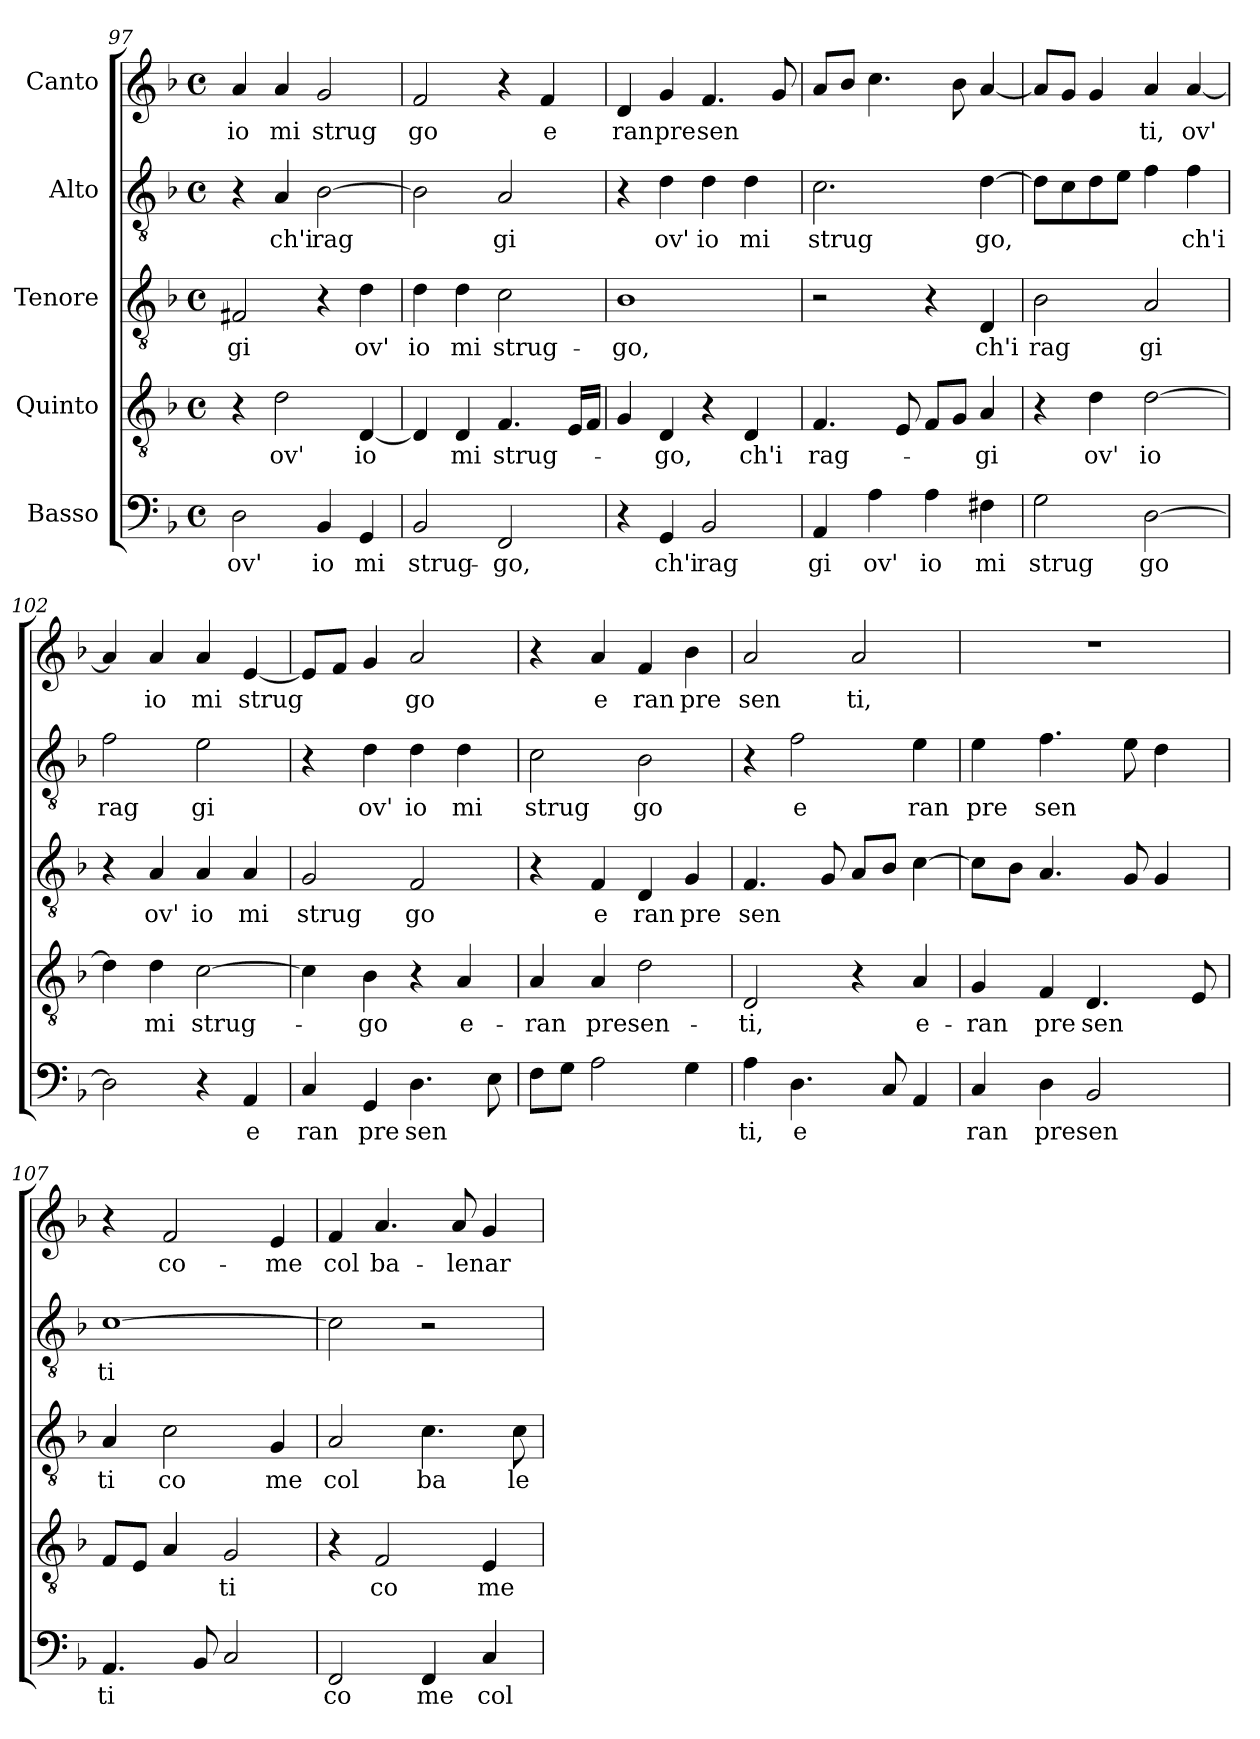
**kern	**text	**kern	**text	**kern	**text	**kern	**text	**kern	**text
*part5	*part5	*part4	*part4	*part3	*part3	*part2	*part2	*part1	*part1
*staff5	*staff5	*staff4	*staff4	*staff3	*staff3	*staff2	*staff2	*staff1	*staff1
*I"Basso	*	*I"Quinto	*	*I"Tenore	*	*I"Alto	*	*I"Canto	*
*clefF4	*	*clefGv2	*	*clefGv2	*	*clefGv2	*	*clefG2	*
*k[b-]	*	*k[b-]	*	*k[b-]	*	*k[b-]	*	*k[b-]	*
*F:	*	*F:	*	*F:	*	*F:	*	*F:	*
*M4/4	*	*M4/4	*	*M4/4	*	*M4/4	*	*M4/4	*
*met(c)	*	*met(c)	*	*met(c)	*	*met(c)	*	*met(c)	*
=97	=97	=97	=97	=97	=97	=97	=97	=97	=97
!	!LO:LY:b:cj	!	!	!	!LO:LY:b:cj	!	!	!	!LO:LY:b:cj
2D\	ov'	4r	.	2F#X/	-gi	4r	.	4a/	io
!	!	!	!LO:LY:b:cj	!	!	!	!LO:LY:b:cj	!	!LO:LY:b:cj
.	.	2d\	ov'	.	.	4A/	ch'i	4a/	mi
!	!LO:LY:b:cj	!	!	!	!	!	!LO:LY:b	!	!LO:LY:b:cj
4BB-/	io	.	.	4r	.	[>2B-\	rag	2g/	strug
!	!LO:LY:b:cj	!	!LO:LY:b:cj	!	!LO:LY:b:cj	!	!	!	!
4GG/	mi	[<4D/	io	4d\	ov'	.	.	.	.
=98	=98	=98	=98	=98	=98	=98	=98	=98	=98
!	!LO:LY:b:cj	!	!	!	!LO:LY:b:cj	!	!	!	!LO:LY:b:cj
2BB-/	strug-	4D/]	.	4d\	io	2B-\]	.	2f/	go
!	!	!	!LO:LY:b:cj	!	!LO:LY:b:cj	!	!	!	!
.	.	4D/	mi	4d\	mi	.	.	.	.
!	!LO:LY:b:cj	!	!LO:LY:b	!	!LO:LY:b:cj	!	!LO:LY:b:cj	!	!
2FF/	-go,	4.F/	strug-	2c\	strug-	2A/	gi	4r	.
!	!	!	!	!	!	!	!	!	!LO:LY:b:cj
.	.	.	.	.	.	.	.	4f/	e
.	.	16E/L	.	.	.	.	.	.	.
.	.	16F/J	.	.	.	.	.	.	.
!!LO:PB:g=z
=99	=99	=99	=99	=99	=99	=99	=99	=99	=99
!	!	!	!	!	!LO:LY:b:cj	!	!	!	!LO:LY:b:cj
4r	.	4G/	.	1B-	-go,	4r	.	4d/	ran
!	!LO:LY:b:cj	!	!LO:LY:b:cj	!	!	!	!LO:LY:b:cj	!	!LO:LY:b:cj
4GG/	ch'i	4D/	-go,	.	.	4d\	ov'	4g/	pre
!	!LO:LY:b:cj	!	!	!	!	!	!LO:LY:b:cj	!	!LO:LY:b
2BB-/	rag	4r	.	.	.	4d\	io	4.f/	sen
!	!	!	!LO:LY:b:cj	!	!	!	!LO:LY:b:cj	!	!
.	.	4D/	ch'i	.	.	4d\	mi	.	.
.	.	.	.	.	.	.	.	8g/	.
=100	=100	=100	=100	=100	=100	=100	=100	=100	=100
!	!LO:LY:b:cj	!	!LO:LY:b	!	!	!	!LO:LY:b:cj	!	!
4AA/	gi	4.F/	rag-	2r	.	2.c\	strug	8a/L	.
.	.	.	.	.	.	.	.	8b-/J	.
!	!LO:LY:b:cj	!	!	!	!	!	!	!	!
4A\	ov'	.	.	.	.	.	.	4.cc\	.
.	.	8E/	.	.	.	.	.	.	.
!	!LO:LY:b:cj	!	!	!	!	!	!	!	!
4A\	io	8F/L	.	4r	.	.	.	.	.
.	.	8G/J	.	.	.	.	.	8b-\	.
!	!LO:LY:b:cj	!	!LO:LY:b:cj	!	!LO:LY:b:cj	!	!LO:LY:b	!	!
4F#X\	mi	4A/	-gi	4D/	ch'i	[>4d\	go,	[<4a/	.
=101	=101	=101	=101	=101	=101	=101	=101	=101	=101
!	!LO:LY:b:cj	!	!	!	!LO:LY:b:cj	!	!	!	!
2G\	strug	4r	.	2B-\	rag	8d\L]	.	8a/L]	.
.	.	.	.	.	.	8c\	.	8g/J	.
!	!	!	!LO:LY:b:cj	!	!	!	!	!	!
.	.	4d\	ov'	.	.	8d\	.	4g/	.
.	.	.	.	.	.	8e\J	.	.	.
!	!LO:LY:b:cj	!	!LO:LY:b:cj	!	!LO:LY:b:cj	!	!	!	!LO:LY:b:cj
[>2D\	go	[>2d\	io	2A/	gi	4f\	.	4a/	ti,
!	!	!	!	!	!	!	!LO:LY:b:cj	!	!LO:LY:b
.	.	.	.	.	.	4f\	ch'i	[<4a/	ov'
=102	=102	=102	=102	=102	=102	=102	=102	=102	=102
!	!	!	!	!	!	!	!LO:LY:b:cj	!	!
2D\]	.	4d\]	.	4r	.	2f\	rag	4a/]	.
!	!	!	!LO:LY:b:cj	!	!LO:LY:b:cj	!	!	!	!LO:LY:b:cj
.	.	4d\	mi	4A/	ov'	.	.	4a/	io
!	!	!	!LO:LY:b	!	!LO:LY:b:cj	!	!LO:LY:b:cj	!	!LO:LY:b:cj
4r	.	[>2c\	strug-	4A/	io	2e\	gi	4a/	mi
!	!LO:LY:b:cj	!	!	!	!LO:LY:b:cj	!	!	!	!LO:LY:b
4AA/	e	.	.	4A/	mi	.	.	[<4e/	strug
=103	=103	=103	=103	=103	=103	=103	=103	=103	=103
!	!LO:LY:b:cj	!	!	!	!LO:LY:b:cj	!	!	!	!
4C/	ran	4c\]	.	2G/	strug	4r	.	8e/L]	.
.	.	.	.	.	.	.	.	8f/J	.
!	!LO:LY:b:cj	!	!LO:LY:b:cj	!	!	!	!LO:LY:b:cj	!	!
4GG/	pre	4B-\	-go	.	.	4d\	ov'	4g/	.
!	!LO:LY:b	!	!	!	!LO:LY:b:cj	!	!LO:LY:b:cj	!	!LO:LY:b:cj
4.D\	sen	4r	.	2F/	go	4d\	io	2a/	go
!	!	!	!LO:LY:b:cj	!	!	!	!LO:LY:b:cj	!	!
.	.	4A/	e-	.	.	4d\	mi	.	.
8E\	.	.	.	.	.	.	.	.	.
=104	=104	=104	=104	=104	=104	=104	=104	=104	=104
!	!	!	!LO:LY:b:cj	!	!	!	!LO:LY:b:cj	!	!
8F\L	.	4A/	-ran	4r	.	2c\	strug	4r	.
8G\J	.	.	.	.	.	.	.	.	.
!	!	!	!LO:LY:b	!	!LO:LY:b:cj	!	!	!	!LO:LY:b:cj
2A\	.	4A/	presen-	4F/	e	.	.	4a/	e
!	!	!	!	!	!LO:LY:b:cj	!	!LO:LY:b:cj	!	!LO:LY:b:cj
.	.	2d\	.	4D/	ran	2B-\	go	4f/	ran
!	!	!	!	!	!LO:LY:b:cj	!	!	!	!LO:LY:b:cj
4G\	.	.	.	4G/	pre	.	.	4b-\	pre
=105	=105	=105	=105	=105	=105	=105	=105	=105	=105
!	!LO:LY:b:cj	!	!LO:LY:b:cj	!	!LO:LY:b	!	!	!	!LO:LY:b:cj
4A\	ti,	2D/	-ti,	4.F/	sen	4r	.	2a/	sen
!	!LO:LY:b:cj	!	!	!	!	!	!LO:LY:b:cj	!	!
4.D\	e	.	.	.	.	2f\	e	.	.
.	.	.	.	8G/	.	.	.	.	.
!	!	!	!	!	!	!	!	!	!LO:LY:b:cj
.	.	4r	.	8A/L	.	.	.	2a/	ti,
8C/	.	.	.	8B-/J	.	.	.	.	.
!	!	!	!LO:LY:b:cj	!	!	!	!LO:LY:b:cj	!	!
4AA/	.	4A/	e-	[<4c\	.	4e\	ran	.	.
!!LO:LB:g=z
=106	=106	=106	=106	=106	=106	=106	=106	=106	=106
!	!LO:LY:b:cj	!	!LO:LY:b:cj	!	!	!	!LO:LY:b:cj	!	!
*	*	*	*	*^	*	*	*	*	*
4C/	ran	4G/	-ran	8c\L]	16..ryy	.	4e\	pre	1r	.
.	.	.	.	.	2ryy	.	.	.	.	.
.	.	.	.	8B-\J	.	.	.	.	.	.
!	!LO:LY:b	!	!LO:LY:b:cj	!	!	!	!	!LO:LY:b	!	!
4D\	presen	4F/	pre	4.A/	.	.	4.f\	sen	.	.
!	!	!	!LO:LY:b	!	!	!	!	!	!	!
2BB-/	.	4.D/	sen	.	.	.	.	.	.	.
.	.	.	.	.	4ryy	.	.	.	.	.
.	.	.	.	8G/	.	.	8e\	.	.	.
.	.	.	.	4G/	.	.	4d\	.	.	.
.	.	.	.	.	8ryy	.	.	.	.	.
.	.	8E/	.	.	.	.	.	.	.	.
.	.	.	.	.	64ryy	.	.	.	.	.
=107	=107	=107	=107	=107	=107	=107	=107	=107	=107	=107
!	!LO:LY:b:cj	!	!	!	!	!LO:LY:b:cj	!	!LO:LY:b:cj	!	!
*	*	*	*	*v	*v	*	*	*	*	*
4.AA/	ti	8F/L	.	4A/	ti	[>1c	ti	4r	.
.	.	8E/J	.	.	.	.	.	.	.
!	!	!	!	!	!LO:LY:b:cj	!	!	!	!LO:LY:b:cj
.	.	4A/	.	2c\	co	.	.	2f/	co-
8BB-/	.	.	.	.	.	.	.	.	.
!	!	!	!LO:LY:b:cj	!	!	!	!	!	!
2C/	.	2G/	ti	.	.	.	.	.	.
!	!	!	!	!	!LO:LY:b:cj	!	!	!	!LO:LY:b:cj
.	.	.	.	4G/	me	.	.	4e/	-me
=108	=108	=108	=108	=108	=108	=108	=108	=108	=108
!	!LO:LY:b:cj	!	!	!	!LO:LY:b:cj	!	!	!	!LO:LY:b:cj
2FF/	co	4r	.	2A/	col	2c\]	.	4f/	col
!	!	!	!LO:LY:b:cj	!	!	!	!	!	!LO:LY:b:cj
.	.	2F/	co	.	.	.	.	4.a/	ba-
!	!LO:LY:b:cj	!	!	!	!LO:LY:b:cj	!	!	!	!
4FF/	me	.	.	4.c\	ba	2r	.	.	.
!	!	!	!	!	!	!	!	!	!LO:LY:b
.	.	.	.	.	.	.	.	8a/	-lenar
!	!LO:LY:b:cj	!	!LO:LY:b:cj	!	!	!	!	!	!
4C/	col	4E/	me	.	.	.	.	4g/	.
!	!	!	!	!	!LO:LY:b:cj	!	!	!	!
.	.	.	.	8c\	le	.	.	.	.
=	=	=	=	=	=	=	=	=	=
*-	*-	*-	*-	*-	*-	*-	*-	*-	*-
